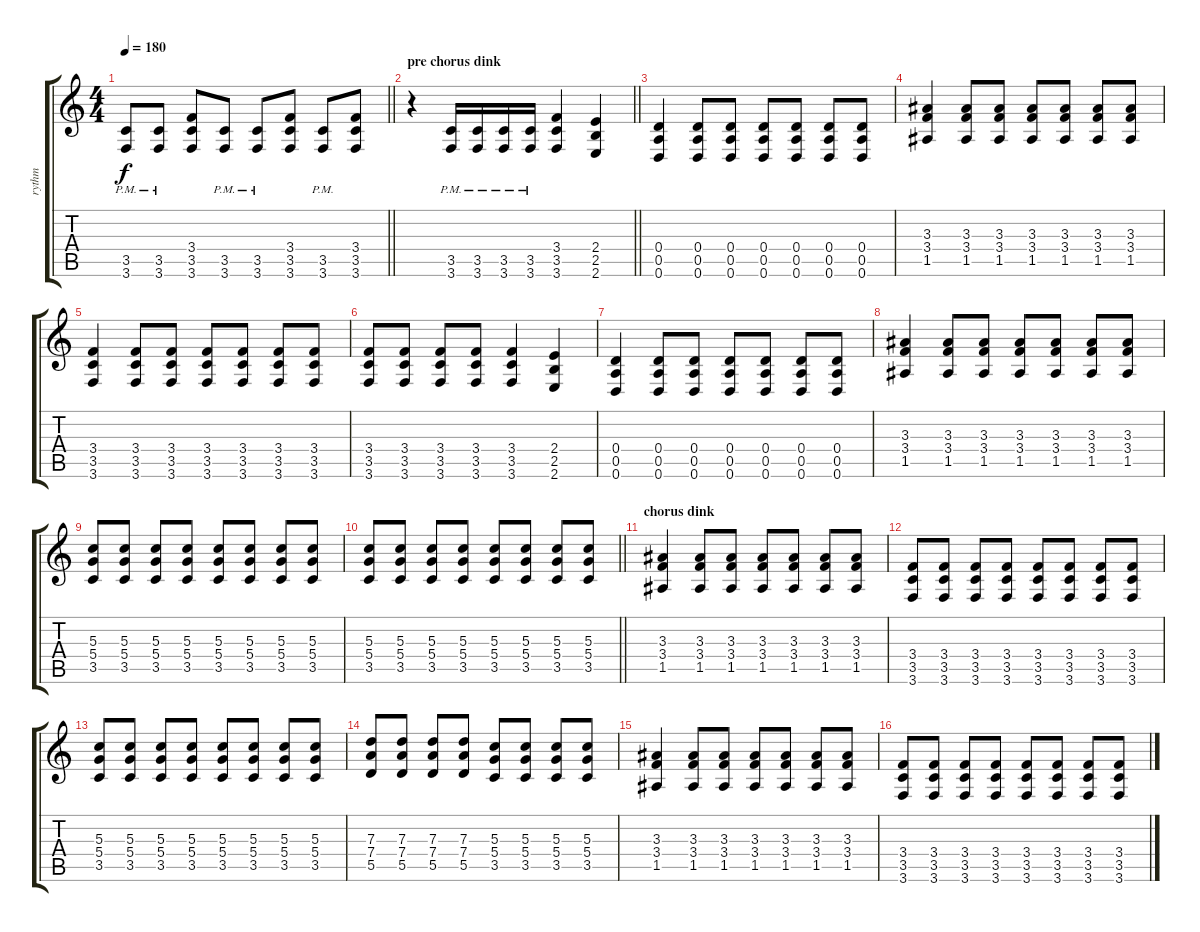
\track ("rythm" "rythm") {instrument distortionguitar}
\staff {score tabs}
\tuning (E4 B3 G3 D3 A2 D2) {hide}
\ts (4 4)
\tempo 180
\clef g2
\barLineRight lightlight
\ks c
(3.5{pm} 3.6{pm}).8{dy f} (3.5{pm} 3.6{pm}).8 (3.4 3.5 3.6).8 (3.5{pm} 3.6{pm}).8 (3.5{pm} 3.6{pm}).8 (3.4 3.5 3.6).8 (3.5{pm} 3.6{pm}).8 (3.4 3.5 3.6).8 |
\section ("" "pre chorus dink")
\barLineRight lightlight
r.4 (3.5{pm} 3.6{pm}).16 (3.5{pm} 3.6{pm}).16 (3.5{pm} 3.6{pm}).16 (3.5{pm} 3.6{pm}).16 (3.4 3.5 3.6).4 (2.4 2.5 2.6).4 |
\section ("" "")
(0.4 0.5 0.6).4 (0.4 0.5 0.6).8 (0.4 0.5 0.6).8 (0.4 0.5 0.6).8 (0.4 0.5 0.6).8 (0.4 0.5 0.6).8 (0.4 0.5 0.6).8 |
(3.3 3.4 1.5).4 (3.3 3.4 1.5).8 (3.3 3.4 1.5).8 (3.3 3.4 1.5).8 (3.3 3.4 1.5).8 (3.3 3.4 1.5).8 (3.3 3.4 1.5).8 |
(3.4 3.5 3.6).4 (3.4 3.5 3.6).8 (3.4 3.5 3.6).8 (3.4 3.5 3.6).8 (3.4 3.5 3.6).8 (3.4 3.5 3.6).8 (3.4 3.5 3.6).8 |
(3.4 3.5 3.6).8 (3.4 3.5 3.6).8 (3.4 3.5 3.6).8 (3.4 3.5 3.6).8 (3.4 3.5 3.6).4 (2.4 2.5 2.6).4 |
(0.4 0.5 0.6).4 (0.4 0.5 0.6).8 (0.4 0.5 0.6).8 (0.4 0.5 0.6).8 (0.4 0.5 0.6).8 (0.4 0.5 0.6).8 (0.4 0.5 0.6).8 |
(3.3 3.4 1.5).4 (3.3 3.4 1.5).8 (3.3 3.4 1.5).8 (3.3 3.4 1.5).8 (3.3 3.4 1.5).8 (3.3 3.4 1.5).8 (3.3 3.4 1.5).8 |
(5.3 5.4 3.5).8 (5.3 5.4 3.5).8 (5.3 5.4 3.5).8 (5.3 5.4 3.5).8 (5.3 5.4 3.5).8 (5.3 5.4 3.5).8 (5.3 5.4 3.5).8 (5.3 5.4 3.5).8 |
\barLineRight lightlight
(5.3 5.4 3.5).8 (5.3 5.4 3.5).8 (5.3 5.4 3.5).8 (5.3 5.4 3.5).8 (5.3 5.4 3.5).8 (5.3 5.4 3.5).8 (5.3 5.4 3.5).8 (5.3 5.4 3.5).8 |
\section ("" "chorus dink")
(3.3 3.4 1.5).4 (3.3 3.4 1.5).8 (3.3 3.4 1.5).8 (3.3 3.4 1.5).8 (3.3 3.4 1.5).8 (3.3 3.4 1.5).8 (3.3 3.4 1.5).8 |
(3.4 3.5 3.6).8 (3.4 3.5 3.6).8 (3.4 3.5 3.6).8 (3.4 3.5 3.6).8 (3.4 3.5 3.6).8 (3.4 3.5 3.6).8 (3.4 3.5 3.6).8 (3.4 3.5 3.6).8 |
(5.3 5.4 3.5).8 (5.3 5.4 3.5).8 (5.3 5.4 3.5).8 (5.3 5.4 3.5).8 (5.3 5.4 3.5).8 (5.3 5.4 3.5).8 (5.3 5.4 3.5).8 (5.3 5.4 3.5).8 |
(7.3 7.4 5.5).8 (7.3 7.4 5.5).8 (7.3 7.4 5.5).8 (7.3 7.4 5.5).8 (5.3 5.4 3.5).8 (5.3 5.4 3.5).8 (5.3 5.4 3.5).8 (5.3 5.4 3.5).8 |
(3.3 3.4 1.5).4 (3.3 3.4 1.5).8 (3.3 3.4 1.5).8 (3.3 3.4 1.5).8 (3.3 3.4 1.5).8 (3.3 3.4 1.5).8 (3.3 3.4 1.5).8 |
(3.4 3.5 3.6).8 (3.4 3.5 3.6).8 (3.4 3.5 3.6).8 (3.4 3.5 3.6).8 (3.4 3.5 3.6).8 (3.4 3.5 3.6).8 (3.4 3.5 3.6).8 (3.4 3.5 3.6).8
